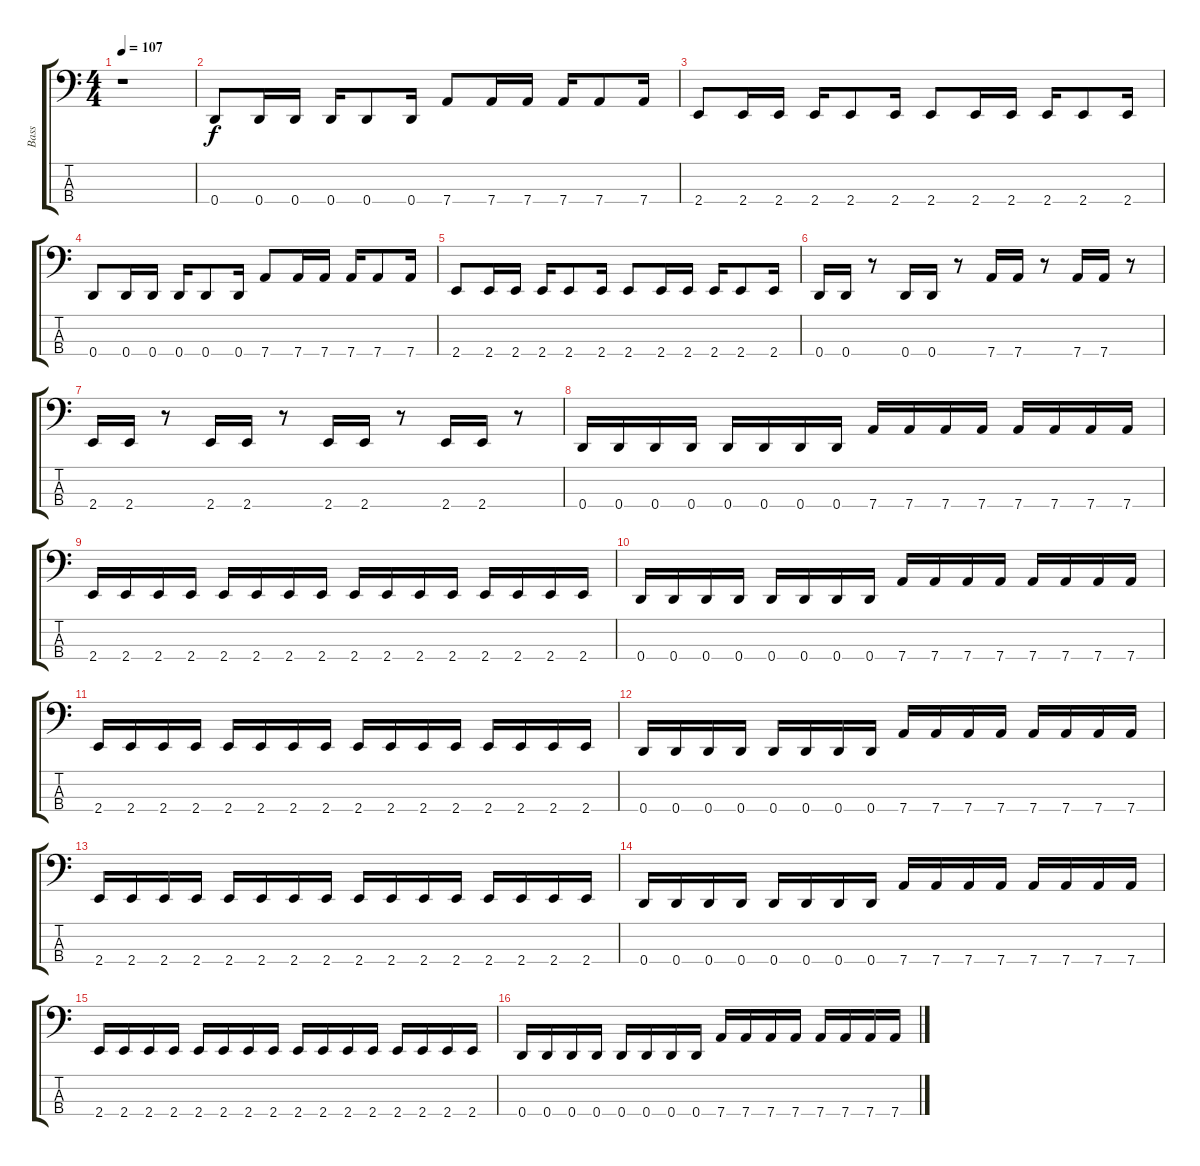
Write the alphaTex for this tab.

\track ("Bass" "Bass") {instrument electricbasspick}
\staff {score tabs}
\tuning (G2 D2 A1 D1) {hide}
\ts (4 4)
\tempo 107
\clef f4
\ks c
r.1{dy f} |
0.4.8 0.4.16 0.4.16 0.4.16 0.4.8 0.4.16 7.4.8 7.4.16 7.4.16 7.4.16 7.4.8 7.4.16 |
2.4.8 2.4.16 2.4.16 2.4.16 2.4.8 2.4.16 2.4.8 2.4.16 2.4.16 2.4.16 2.4.8 2.4.16 |
0.4.8 0.4.16 0.4.16 0.4.16 0.4.8 0.4.16 7.4.8 7.4.16 7.4.16 7.4.16 7.4.8 7.4.16 |
2.4.8 2.4.16 2.4.16 2.4.16 2.4.8 2.4.16 2.4.8 2.4.16 2.4.16 2.4.16 2.4.8 2.4.16 |
0.4.16 0.4.16 r.8 0.4.16 0.4.16 r.8 7.4.16 7.4.16 r.8 7.4.16 7.4.16 r.8 |
2.4.16 2.4.16 r.8 2.4.16 2.4.16 r.8 2.4.16 2.4.16 r.8 2.4.16 2.4.16 r.8 |
0.4.16 0.4.16 0.4.16 0.4.16 0.4.16 0.4.16 0.4.16 0.4.16 7.4.16 7.4.16 7.4.16 7.4.16 7.4.16 7.4.16 7.4.16 7.4.16 |
2.4.16 2.4.16 2.4.16 2.4.16 2.4.16 2.4.16 2.4.16 2.4.16 2.4.16 2.4.16 2.4.16 2.4.16 2.4.16 2.4.16 2.4.16 2.4.16 |
0.4.16 0.4.16 0.4.16 0.4.16 0.4.16 0.4.16 0.4.16 0.4.16 7.4.16 7.4.16 7.4.16 7.4.16 7.4.16 7.4.16 7.4.16 7.4.16 |
2.4.16 2.4.16 2.4.16 2.4.16 2.4.16 2.4.16 2.4.16 2.4.16 2.4.16 2.4.16 2.4.16 2.4.16 2.4.16 2.4.16 2.4.16 2.4.16 |
0.4.16 0.4.16 0.4.16 0.4.16 0.4.16 0.4.16 0.4.16 0.4.16 7.4.16 7.4.16 7.4.16 7.4.16 7.4.16 7.4.16 7.4.16 7.4.16 |
2.4.16 2.4.16 2.4.16 2.4.16 2.4.16 2.4.16 2.4.16 2.4.16 2.4.16 2.4.16 2.4.16 2.4.16 2.4.16 2.4.16 2.4.16 2.4.16 |
0.4.16 0.4.16 0.4.16 0.4.16 0.4.16 0.4.16 0.4.16 0.4.16 7.4.16 7.4.16 7.4.16 7.4.16 7.4.16 7.4.16 7.4.16 7.4.16 |
2.4.16 2.4.16 2.4.16 2.4.16 2.4.16 2.4.16 2.4.16 2.4.16 2.4.16 2.4.16 2.4.16 2.4.16 2.4.16 2.4.16 2.4.16 2.4.16 |
0.4.16 0.4.16 0.4.16 0.4.16 0.4.16 0.4.16 0.4.16 0.4.16 7.4.16 7.4.16 7.4.16 7.4.16 7.4.16 7.4.16 7.4.16 7.4.16
